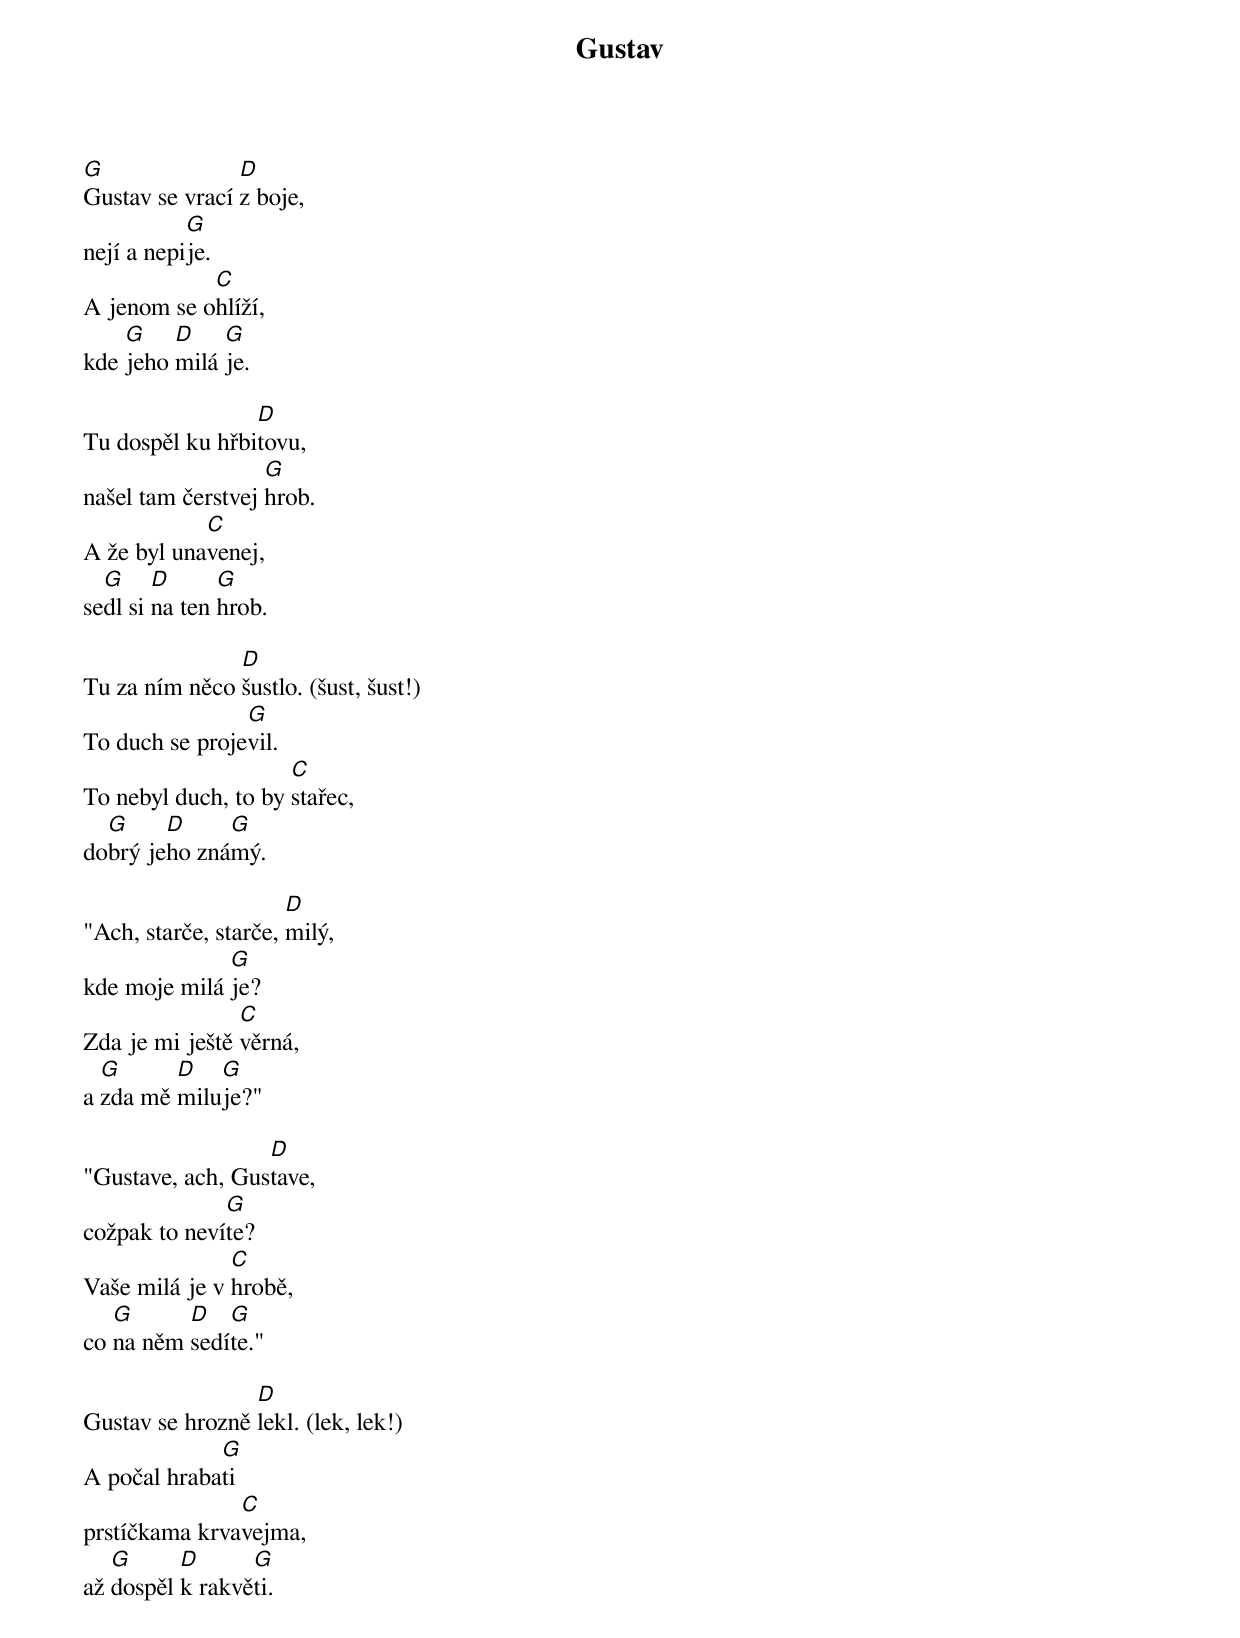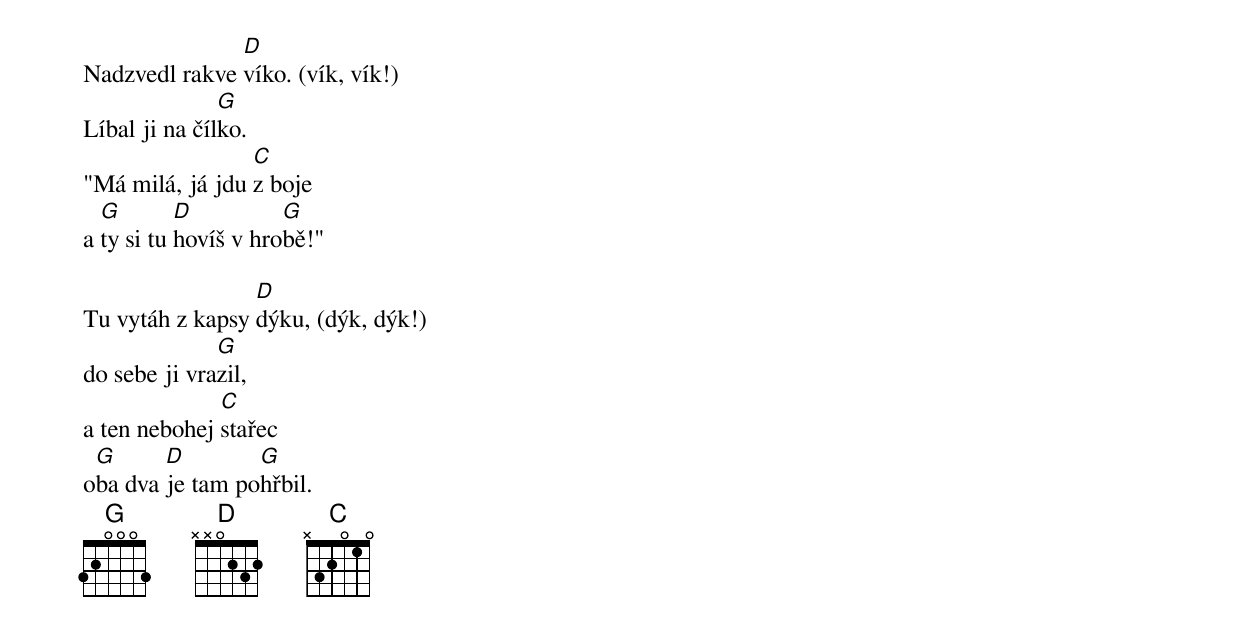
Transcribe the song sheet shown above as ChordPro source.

{title: Gustav}
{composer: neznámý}
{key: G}

[G]Gustav se vrací [D]z boje,
nejí a nepi[G]je.
A jenom se o[C]hlíží,
kde [G]jeho [D]milá [G]je.

Tu dospěl ku hřbi[D]tovu,
našel tam čerstvej [G]hrob.
A že byl una[C]venej,
se[G]dl si [D]na ten [G]hrob.

Tu za ním něco [D]šustlo. (šust, šust!)
To duch se proje[G]vil.
To nebyl duch, to by [C]stařec,
do[G]brý je[D]ho zná[G]mý.

"Ach, starče, starče, [D]milý,
kde moje milá [G]je?
Zda je mi ještě [C]věrná,
a [G]zda mě [D]milu[G]je?"

"Gustave, ach, Gus[D]tave,
cožpak to neví[G]te?
Vaše milá je v [C]hrobě,
co [G]na něm [D]sedí[G]te."

Gustav se hrozně [D]lekl. (lek, lek!)
A počal hraba[G]ti
prstíčkama krva[C]vejma,
až [G]dospěl [D]k rakvě[G]ti.

Nadzvedl rakve [D]víko. (vík, vík!)
Líbal ji na číl[G]ko.
"Má milá, já jdu [C]z boje
a [G]ty si tu [D]hovíš v hro[G]bě!"

Tu vytáh z kapsy [D]dýku, (dýk, dýk!)
do sebe ji vra[G]zil,
a ten nebohej [C]stařec
o[G]ba dva [D]je tam po[G]hřbil.
